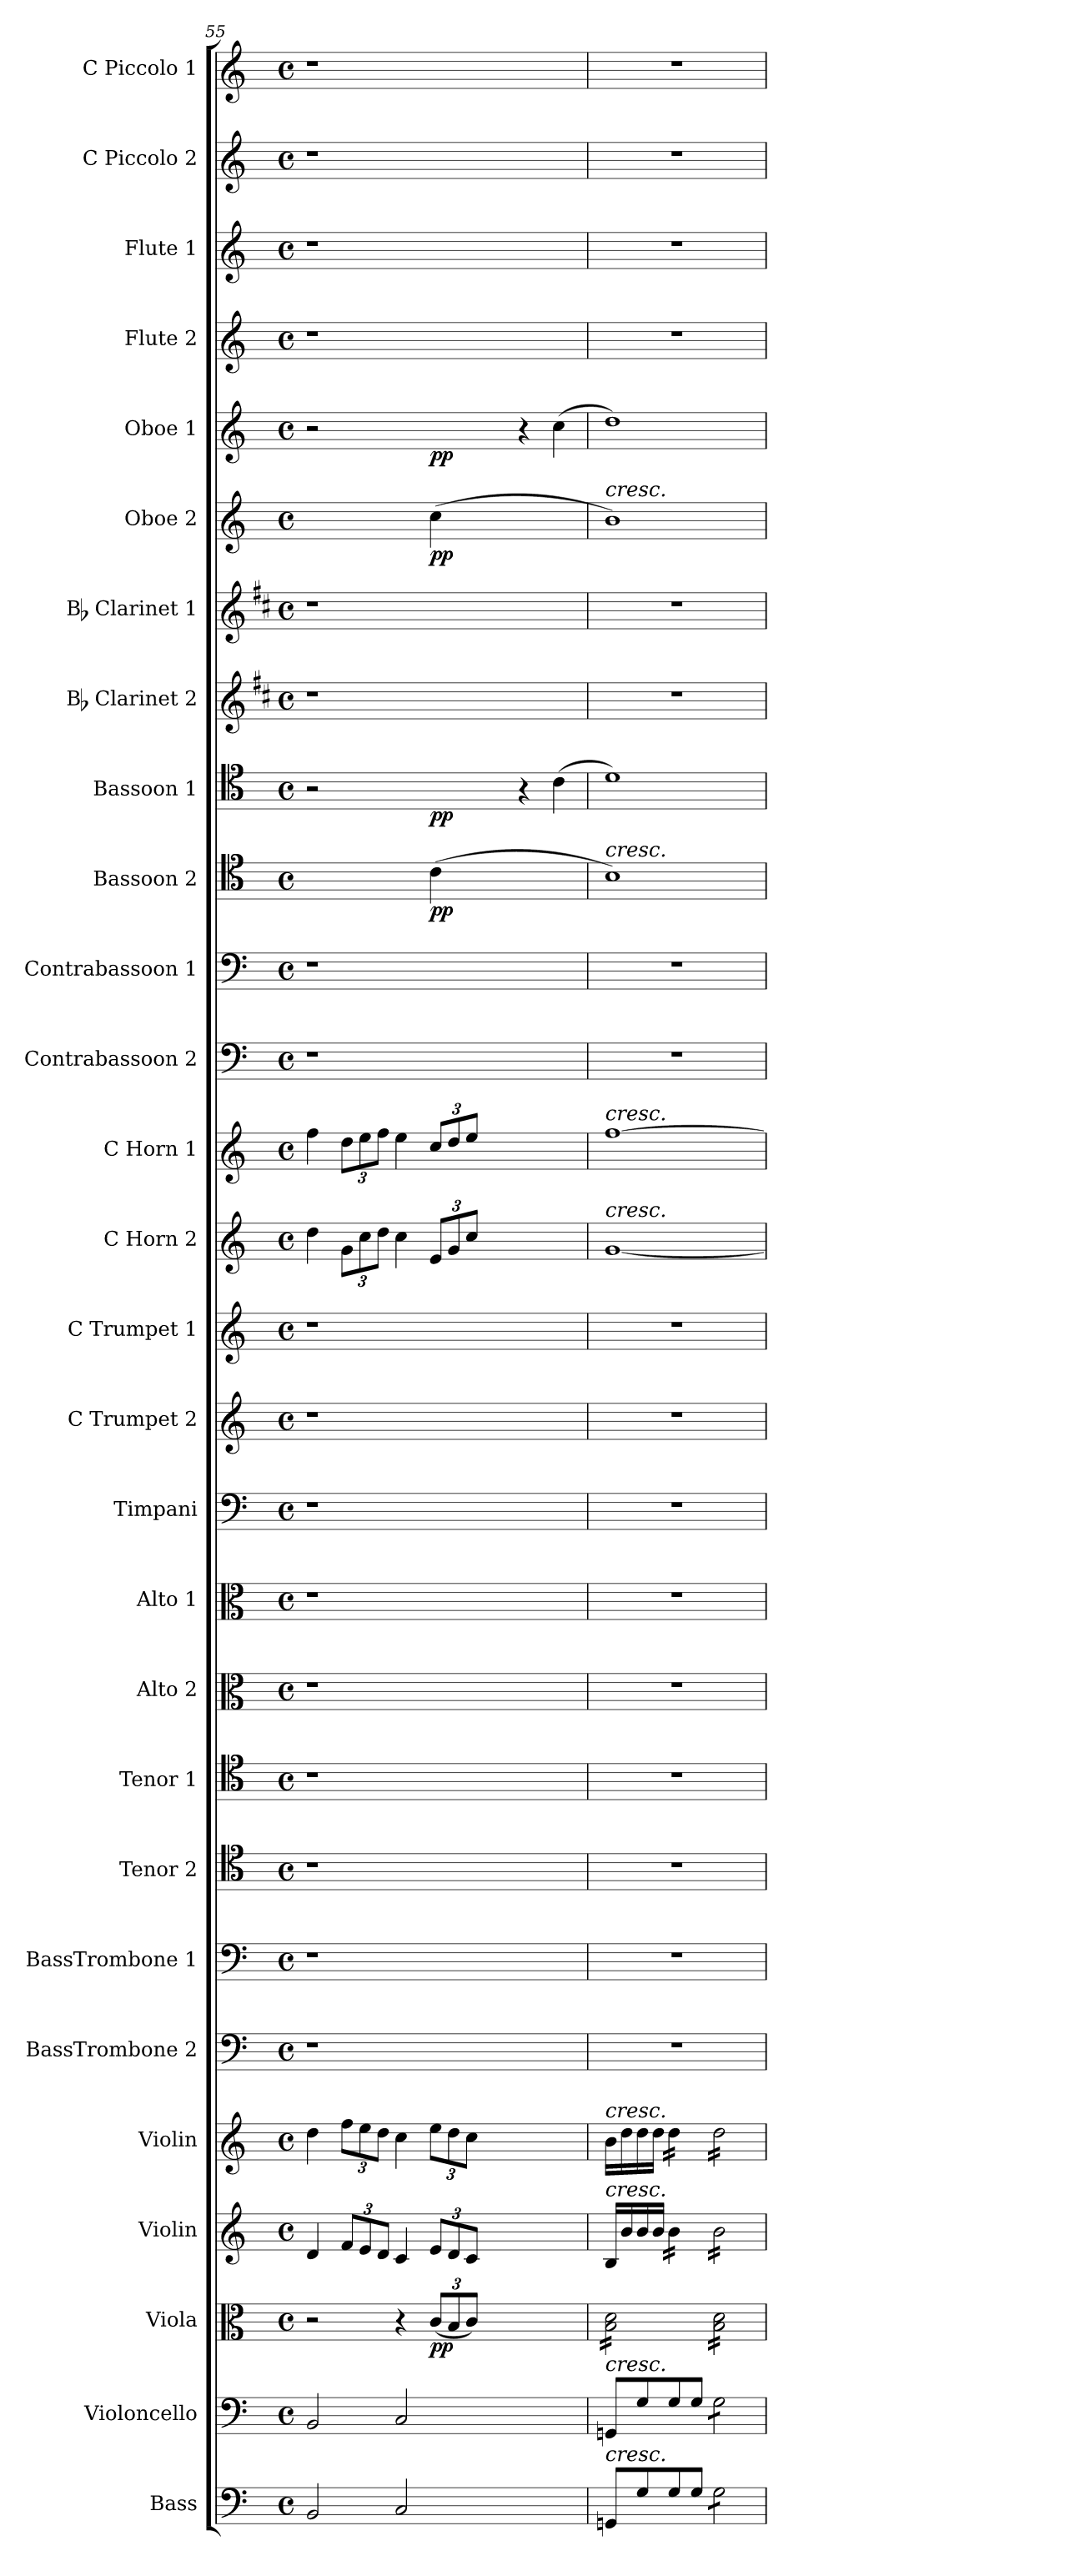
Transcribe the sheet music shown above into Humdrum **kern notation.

**kern	**kern	**kern	**dynam	**kern	**kern	**kern	**kern	**kern	**kern	**kern	**kern	**kern	**kern	**kern	**kern	**kern	**kern	**kern	**kern	**dynam	**kern	**dynam	**kern	**kern	**kern	**dynam	**kern	**dynam	**kern	**kern	**kern	**kern
*part28	*part27	*part26	*part26	*part25	*part24	*part23	*part22	*part21	*part20	*part19	*part18	*part17	*part16	*part15	*part14	*part13	*part12	*part11	*part10	*part10	*part9	*part9	*part8	*part7	*part6	*part6	*part5	*part5	*part4	*part3	*part2	*part1
*staff28	*staff27	*staff26	*staff26	*staff25	*staff24	*staff23	*staff22	*staff21	*staff20	*staff19	*staff18	*staff17	*staff16	*staff15	*staff14	*staff13	*staff12	*staff11	*staff10	*staff10	*staff9	*staff9	*staff8	*staff7	*staff6	*staff6	*staff5	*staff5	*staff4	*staff3	*staff2	*staff1
*I"Bass	*I"Violoncello	*I"Viola	*	*I"Violin	*I"Violin	*I"BassTrombone 2	*I"BassTrombone 1	*I"Tenor 2	*I"Tenor 1	*I"Alto 2	*I"Alto 1	*I"Timpani	*I"C Trumpet 2	*I"C Trumpet 1	*I"C Horn 2	*I"C Horn 1	*I"Contrabassoon 2	*I"Contrabassoon 1	*I"Bassoon 2	*	*I"Bassoon 1	*	*I"Bb Clarinet 2	*I"Bb Clarinet 1	*I"Oboe 2	*	*I"Oboe 1	*	*I"Flute 2	*I"Flute 1	*I"C Piccolo 2	*I"C Piccolo 1
*I'B	*I'Vc	*I'Vla	*	*I'Vln	*I'Vln	*I'BTrb 2	*I'BTrb 1	*I'T 2	*I'T 1	*I'A 2	*I'A 1	*I'Timp	*I'Tpt 2	*I'Tpt 1	*I'Hn 2	*I'Hn 1	*I'C Bsn 2	*I'C Bsn 1	*I'Bsn 2	*	*I'Bsn 1	*	*I'Cl 2	*I'Cl 1	*I'Ob 2	*	*I'Ob 1	*	*I'Fl 2	*I'Fl 1	*I'Picc 2	*I'Picc 1
*clefF4	*clefF4	*clefC3	*	*clefG2	*clefG2	*clefF4	*clefF4	*clefC4	*clefC4	*clefC3	*clefC3	*clefF4	*clefG2	*clefG2	*clefG2	*clefG2	*clefF4	*clefF4	*clefC4	*	*clefC4	*	*clefG2	*clefG2	*clefG2	*	*clefG2	*	*clefG2	*clefG2	*clefG2	*clefG2
*ITrd7c12	*	*	*	*	*	*	*	*	*	*	*	*	*	*	*ITrd7c12	*ITrd7c12	*ITrd7c12	*ITrd7c12	*	*	*	*	*ITrd1c2	*ITrd1c2	*	*	*	*	*	*	*ITrd-7c-12	*ITrd-7c-12
*k[]	*k[]	*k[]	*	*k[]	*k[]	*k[]	*k[]	*k[]	*k[]	*k[]	*k[]	*k[]	*k[]	*k[]	*k[]	*k[]	*k[]	*k[]	*k[]	*	*k[]	*	*k[]	*k[]	*k[]	*	*k[]	*	*k[]	*k[]	*k[]	*k[]
*M4/4	*M4/4	*M4/4	*	*M4/4	*M4/4	*M4/4	*M4/4	*M4/4	*M4/4	*M4/4	*M4/4	*M4/4	*M4/4	*M4/4	*M4/4	*M4/4	*M4/4	*M4/4	*M4/4	*	*M4/4	*	*M4/4	*M4/4	*M4/4	*	*M4/4	*	*M4/4	*M4/4	*M4/4	*M4/4
*met(c)	*met(c)	*met(c)	*	*met(c)	*met(c)	*met(c)	*met(c)	*met(c)	*met(c)	*met(c)	*met(c)	*met(c)	*met(c)	*met(c)	*met(c)	*met(c)	*met(c)	*met(c)	*met(c)	*	*met(c)	*	*met(c)	*met(c)	*met(c)	*	*met(c)	*	*met(c)	*met(c)	*met(c)	*met(c)
=55	=55	=55	=55	=55	=55	=55	=55	=55	=55	=55	=55	=55	=55	=55	=55	=55	=55	=55	=55	=55	=55	=55	=55	=55	=55	=55	=55	=55	=55	=55	=55	=55
*	*	*	*	*	*	*	*	*	*	*	*	*	*	*	*	*	*	*	*	*	*^	*	*	*	*	*	*^	*	*	*	*	*
2BBB	2BB	2r	.	4d	4dd	1r	1r	1r	1r	1r	1r	1r	1r	1r	4d\	4f\	1r	1r	2.ryy	.	2r	2.ryy	.	1r	1r	2.ryy	.	2r	2.ryy	.	1r	1r	1r	1r
*	*	*	*	*Xbrackettup	*Xbrackettup	*	*	*	*	*	*	*	*	*	*Xbrackettup	*Xbrackettup	*	*	*	*	*	*	*	*	*	*	*	*	*	*	*	*	*	*
.	.	.	.	12fL	12ffL	.	.	.	.	.	.	.	.	.	12G\L	12d\L	.	.	.	.	.	.	.	.	.	.	.	.	.	.	.	.	.	.
.	.	.	.	12e	12ee	.	.	.	.	.	.	.	.	.	12c\	12e\	.	.	.	.	.	.	.	.	.	.	.	.	.	.	.	.	.	.
.	.	.	.	12dJ	12ddJ	.	.	.	.	.	.	.	.	.	12d\J	12f\J	.	.	.	.	.	.	.	.	.	.	.	.	.	.	.	.	.	.
2CC	2C	4r	.	4c	4cc	.	.	.	.	.	.	.	.	.	4c\	4e\	.	.	.	.	2.ryy	.	.	.	.	.	.	2.ryy	.	.	.	.	.	.
*	*	*Xbrackettup	*	*	*	*	*	*	*	*	*	*	*	*	*	*	*	*	*	*	*	*	*	*	*	*	*	*	*	*	*	*	*	*
!	!	!	!LO:DY:b	!	!	!	!	!	!	!	!	!	!	!	!	!	!	!	!	!LO:DY:b	!	!	!LO:DY:b	!	!	!	!LO:DY:b	!	!	!LO:DY:b	!	!	!	!
.	.	(12cL	pp	12eL	12eeL	.	.	.	.	.	.	.	.	.	12E/L	12c/L	.	.	(4c	pp	.	1ryy	pp	.	.	(4cc	pp	.	1ryy	pp	.	.	.	.
.	.	12B	.	12d	12dd	.	.	.	.	.	.	.	.	.	12G/	12d/	.	.	.	.	.	.	.	.	.	.	.	.	.	.	.	.	.	.
.	.	12cJ)	.	12cJ	12ccJ	.	.	.	.	.	.	.	.	.	12c/J	12e/J	.	.	.	.	.	.	.	.	.	.	.	.	.	.	.	.	.	.
2.ryy	2.ryy	2.ryy	.	2.ryy	2.ryy	2.ryy	2.ryy	2.ryy	2.ryy	2.ryy	2.ryy	2.ryy	2.ryy	2.ryy	2.ryy	2.ryy	2.ryy	2.ryy	2.ryy	.	.	.	.	2.ryy	2.ryy	2.ryy	.	.	.	.	2.ryy	2.ryy	2.ryy	2.ryy
.	.	.	.	.	.	.	.	.	.	.	.	.	.	.	.	.	.	.	.	.	4r	.	.	.	.	.	.	4r	.	.	.	.	.	.
.	.	.	.	.	.	.	.	.	.	.	.	.	.	.	.	.	.	.	.	.	(4c	.	.	.	.	.	.	(4cc	.	.	.	.	.	.
!!LO:PB:g=z
=56	=56	=56	=56	=56	=56	=56	=56	=56	=56	=56	=56	=56	=56	=56	=56	=56	=56	=56	=56	=56	=56	=56	=56	=56	=56	=56	=56	=56	=56	=56	=56	=56	=56	=56
!	!	!	!	!	!	!	!	!	!	!	!	!	!	!	!	!	!	!	!	!	!	!	!	!	!	!	!	!LO:TX:a:i:t=cresc.	!	!	!	!	!	!
!	!	!	!	!	!	!	!	!	!	!	!	!	!	!	!	!	!	!	!	!	!	!	!	!	!	!LO:TX:a:i:t=cresc.	!	!	!	!	!	!	!	!
!	!	!	!	!	!	!	!	!	!	!	!	!	!	!	!	!	!	!	!	!	!LO:TX:a:i:t=cresc.	!	!	!	!	!	!	!	!	!	!	!	!	!
!	!	!	!	!	!	!	!	!	!	!	!	!	!	!	!	!	!	!	!LO:TX:a:i:t=cresc.	!	!	!	!	!	!	!	!	!	!	!	!	!	!	!
!	!	!	!	!	!	!	!	!	!	!	!	!	!	!	!	!LO:TX:a:i:t=cresc.	!	!	!	!	!	!	!	!	!	!	!	!	!	!	!	!	!	!
!	!	!	!	!	!	!	!	!	!	!	!	!	!	!	!LO:TX:a:i:t=cresc.	!	!	!	!	!	!	!	!	!	!	!	!	!	!	!	!	!	!	!
!	!	!	!	!	!LO:TX:a:i:t=cresc.	!	!	!	!	!	!	!	!	!	!	!	!	!	!	!	!	!	!	!	!	!	!	!	!	!	!	!	!	!
!	!	!	!	!LO:TX:a:i:t=cresc.	!	!	!	!	!	!	!	!	!	!	!	!	!	!	!	!	!	!	!	!	!	!	!	!	!	!	!	!	!	!
!	!	!LO:TX:a:i:t=cresc.	!	!	!	!	!	!	!	!	!	!	!	!	!	!	!	!	!	!	!	!	!	!	!	!	!	!	!	!	!	!	!	!
!	!LO:TX:a:i:t=cresc.	!	!	!	!	!	!	!	!	!	!	!	!	!	!	!	!	!	!	!	!	!	!	!	!	!	!	!	!	!	!	!	!	!
!LO:TX:a:i:t=cresc.	!	!	!	!	!	!	!	!	!	!	!	!	!	!	!	!	!	!	!	!	!	!	!	!	!	!	!	!	!	!	!	!	!	!
*	*	*	*	*	*	*	*	*	*	*	*	*	*	*	*	*	*	*	*	*	*v	*v	*	*	*	*	*	*v	*v	*	*	*	*	*
*	*	*tremolo	*	*	*	*	*	*	*	*	*	*	*	*	*	*	*	*	*	*	*	*	*	*	*	*	*	*	*	*	*	*
8GGGnL	8GGnL	16B\ 16d\LL	.	16BLL	16bLL	1r	1r	1r	1r	1r	1r	1r	1r	1r	[1G	[1f	1r	1r	(1B)	.	(1d)	.	1r	1r	(1b)	.	(1dd)	.	1r	1r	1r	1r
.	.	16B\ 16d\	.	16b	16dd	.	.	.	.	.	.	.	.	.	.	.	.	.	.	.	.	.	.	.	.	.	.	.	.	.	.	.
8GG	8G	16B\ 16d\	.	16b	16dd	.	.	.	.	.	.	.	.	.	.	.	.	.	.	.	.	.	.	.	.	.	.	.	.	.	.	.
.	.	16B\ 16d\	.	16bJJ	16ddJJ	.	.	.	.	.	.	.	.	.	.	.	.	.	.	.	.	.	.	.	.	.	.	.	.	.	.	.
*	*	*	*	*tremolo	*	*	*	*	*	*	*	*	*	*	*	*	*	*	*	*	*	*	*	*	*	*	*	*	*	*	*	*
*	*	*	*	*	*tremolo	*	*	*	*	*	*	*	*	*	*	*	*	*	*	*	*	*	*	*	*	*	*	*	*	*	*	*
8GG	8G	16B\ 16d\	.	16bLL	16ddLL	.	.	.	.	.	.	.	.	.	.	.	.	.	.	.	.	.	.	.	.	.	.	.	.	.	.	.
.	.	16B\ 16d\	.	16b	16dd	.	.	.	.	.	.	.	.	.	.	.	.	.	.	.	.	.	.	.	.	.	.	.	.	.	.	.
8GGJ	8GJ	16B\ 16d\	.	16b	16dd	.	.	.	.	.	.	.	.	.	.	.	.	.	.	.	.	.	.	.	.	.	.	.	.	.	.	.
.	.	16B\ 16d\JJ	.	16bJJ	16ddJJ	.	.	.	.	.	.	.	.	.	.	.	.	.	.	.	.	.	.	.	.	.	.	.	.	.	.	.
*tremolo	*	*	*	*	*	*	*	*	*	*	*	*	*	*	*	*	*	*	*	*	*	*	*	*	*	*	*	*	*	*	*	*
*	*tremolo	*	*	*	*	*	*	*	*	*	*	*	*	*	*	*	*	*	*	*	*	*	*	*	*	*	*	*	*	*	*	*
8GGL	8GL	16B\ 16d\LL	.	16bLL	16ddLL	.	.	.	.	.	.	.	.	.	.	.	.	.	.	.	.	.	.	.	.	.	.	.	.	.	.	.
.	.	16B\ 16d\	.	16b	16dd	.	.	.	.	.	.	.	.	.	.	.	.	.	.	.	.	.	.	.	.	.	.	.	.	.	.	.
8GG	8G	16B\ 16d\	.	16b	16dd	.	.	.	.	.	.	.	.	.	.	.	.	.	.	.	.	.	.	.	.	.	.	.	.	.	.	.
.	.	16B\ 16d\	.	16b	16dd	.	.	.	.	.	.	.	.	.	.	.	.	.	.	.	.	.	.	.	.	.	.	.	.	.	.	.
8GG	8G	16B\ 16d\	.	16b	16dd	.	.	.	.	.	.	.	.	.	.	.	.	.	.	.	.	.	.	.	.	.	.	.	.	.	.	.
.	.	16B\ 16d\	.	16b	16dd	.	.	.	.	.	.	.	.	.	.	.	.	.	.	.	.	.	.	.	.	.	.	.	.	.	.	.
8GGJ	8GJ	16B\ 16d\	.	16b	16dd	.	.	.	.	.	.	.	.	.	.	.	.	.	.	.	.	.	.	.	.	.	.	.	.	.	.	.
*	*Xtremolo	*	*	*	*	*	*	*	*	*	*	*	*	*	*	*	*	*	*	*	*	*	*	*	*	*	*	*	*	*	*	*
*Xtremolo	*	*	*	*	*	*	*	*	*	*	*	*	*	*	*	*	*	*	*	*	*	*	*	*	*	*	*	*	*	*	*	*
.	.	16B\ 16d\JJ	.	16bJJ	16ddJJ	.	.	.	.	.	.	.	.	.	.	.	.	.	.	.	.	.	.	.	.	.	.	.	.	.	.	.
*	*	*	*	*	*Xtremolo	*	*	*	*	*	*	*	*	*	*	*	*	*	*	*	*	*	*	*	*	*	*	*	*	*	*	*
*	*	*	*	*Xtremolo	*	*	*	*	*	*	*	*	*	*	*	*	*	*	*	*	*	*	*	*	*	*	*	*	*	*	*	*
*	*	*Xtremolo	*	*	*	*	*	*	*	*	*	*	*	*	*	*	*	*	*	*	*	*	*	*	*	*	*	*	*	*	*	*
=	=	=	=	=	=	=	=	=	=	=	=	=	=	=	=	=	=	=	=	=	=	=	=	=	=	=	=	=	=	=	=	=
*-	*-	*-	*-	*-	*-	*-	*-	*-	*-	*-	*-	*-	*-	*-	*-	*-	*-	*-	*-	*-	*-	*-	*-	*-	*-	*-	*-	*-	*-	*-	*-	*-
